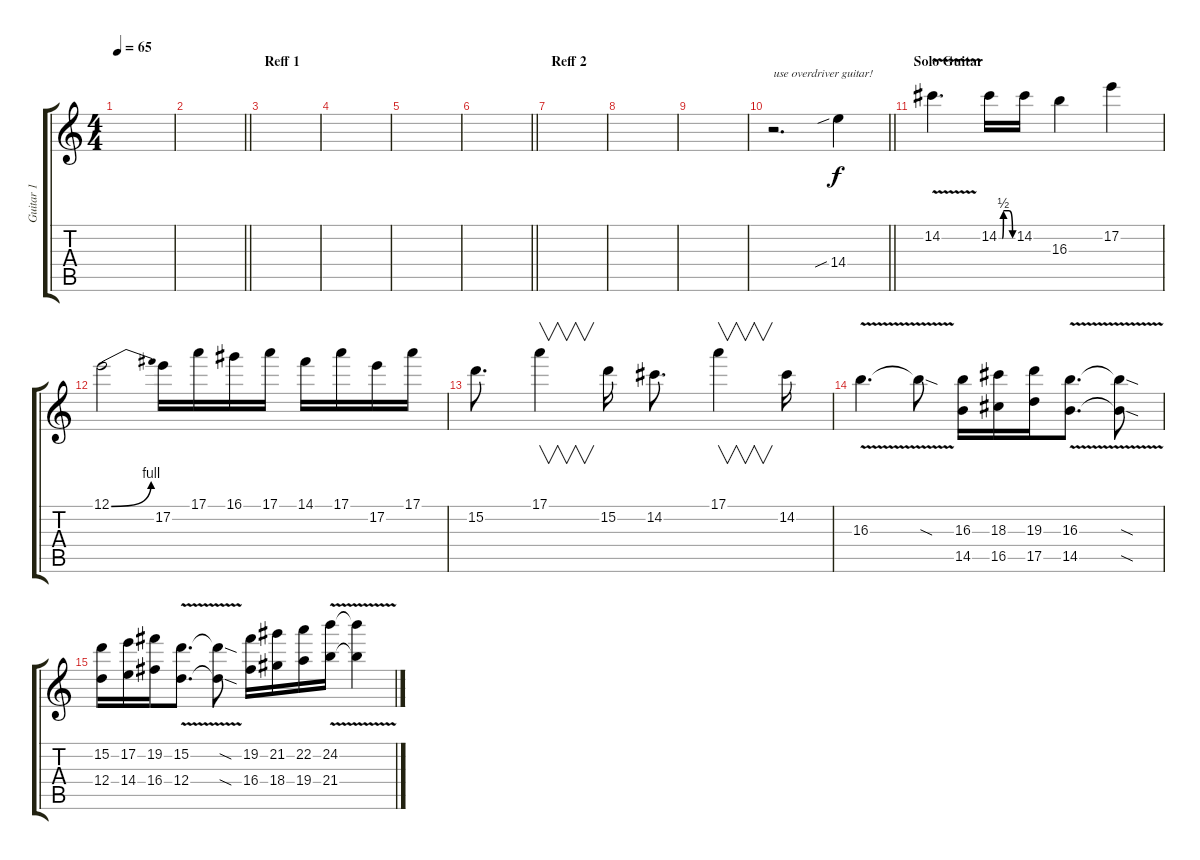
\track ("Guitar 1" "Guitar 1") {instrument electricguitarclean}
\staff {score tabs}
\tuning (E4 B3 G3 D3 A2 E2) {hide}
\ts (4 4)
\tempo 65
\clef g2
\ks c
|
\barLineRight lightlight
|
\section ("" "Reff 1")
|
|
|
\barLineRight lightlight
|
\section ("" "Reff 2")
|
|
|
\barLineRight lightlight
r.2{d txt "use overdriver guitar!" volume 13 instrument overdrivenguitar} 14.4{sib}.4 |
\section ("" "Solo Guitar")
14.2{v}.4{d} 14.2{be (custom 0 0 15 0 20 2 45 2 60 0)}.16 14.2.16 16.3.4 17.2.4 |
12.1{be (bend 0 0 60 4)}.2 17.2.16 17.1.16 16.1.16 17.1.16 14.1.16 17.1.16 17.2.16 17.1.16 |
15.2.8{d} 17.1.4{v} 15.2.16 14.2.8{d} 17.1.4{v} 14.2.16 |
16.3{v}.4{d} 16.3{sod t}.8 (16.3 14.5).16 (18.3 16.5).16 (19.3 17.5).16 (16.3{v} 14.5{v}).8{d} (16.3{sod t} 14.5{sod t}).8 |
(15.2 12.4).16 (17.2 14.4).16 (19.2 16.4).16 (15.2{v} 12.4{v}).8{d} (15.2{sod t} 12.4{sod t}).8 (19.2 16.4).16 (21.2 18.4).16 (22.2 19.4).16 (24.2{v} 21.4{v}).16 (24.2{t} 21.4{t}).4
